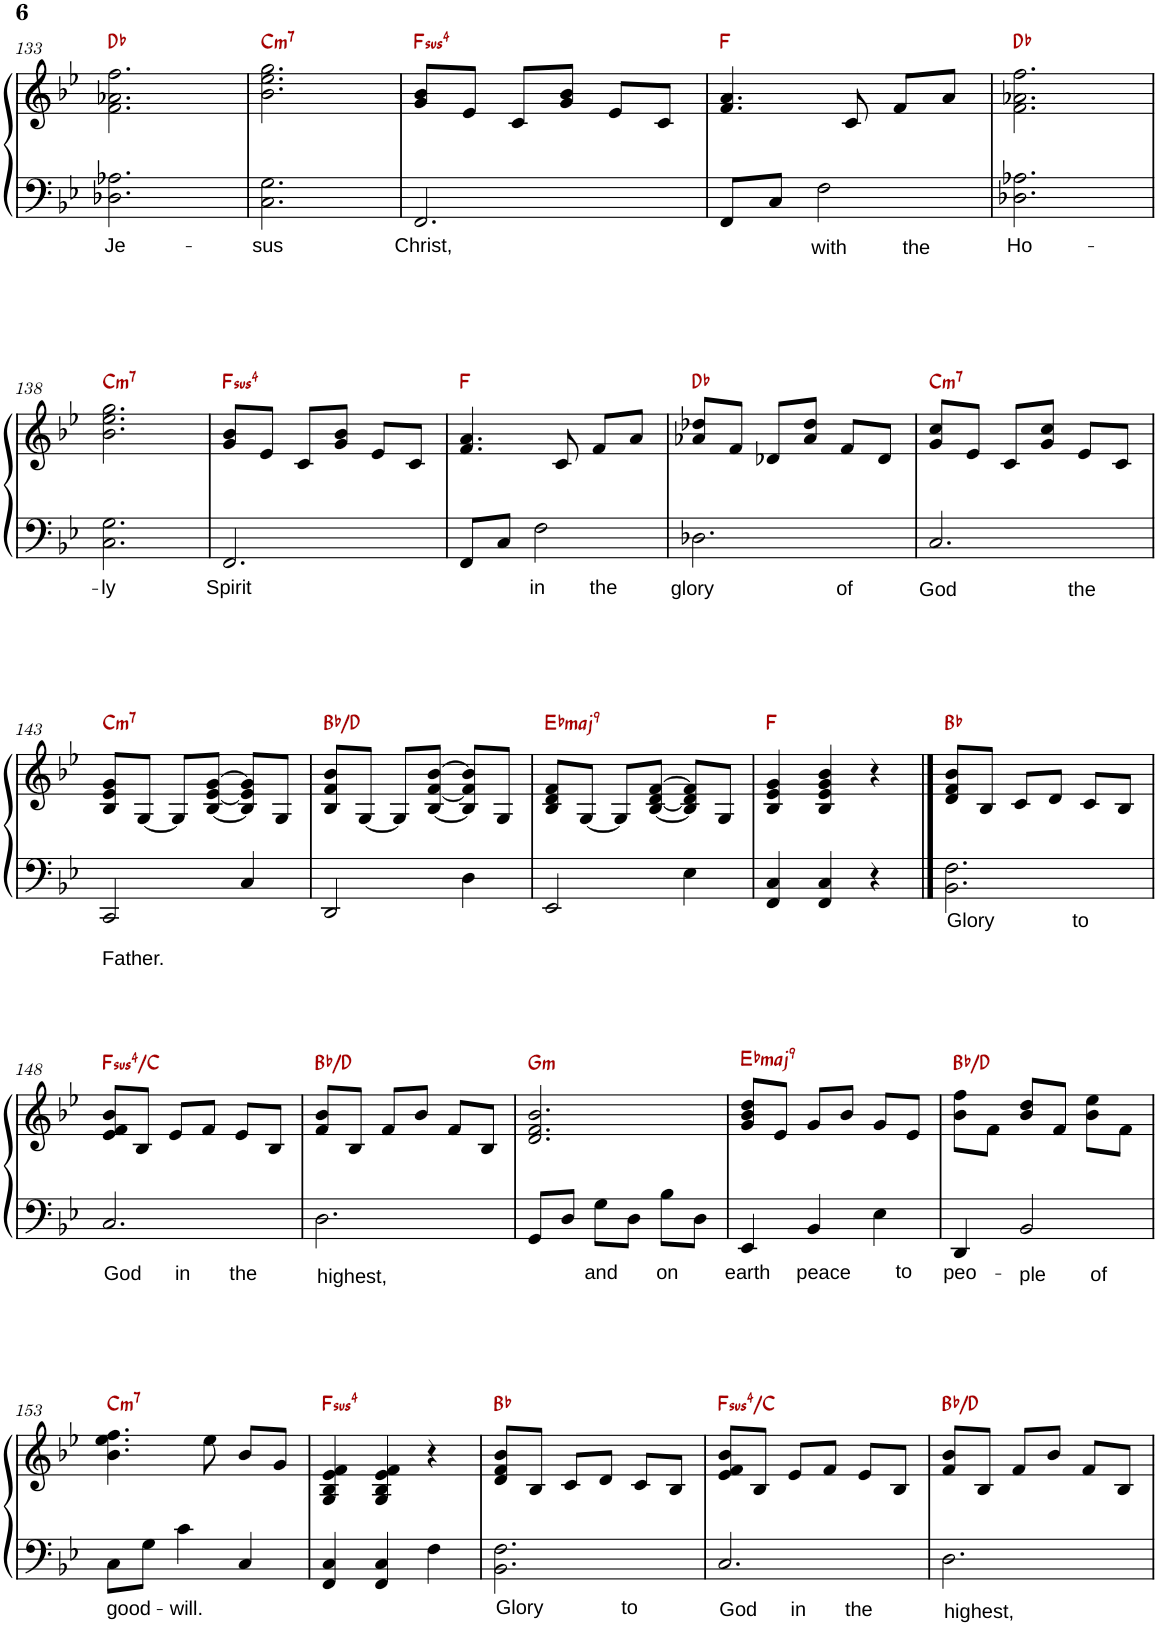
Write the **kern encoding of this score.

**kern	**text	**kern	**harte
*part1	*part1	*part1	*part1
*staff2	*staff2	*staff1	*
*I"Piano	*	*	*
*I'Pno.	*	*	*
!!LO:PB:g=z
*clefF4	*	*clefG2	*
*k[b-e-]	*	*k[b-e-]	*
*M3/4	*	*M3/4	*
=133	=133	=133	=133
!	!LO:LY:b	!	!
2.D-X\ 2.A-X\	Je-	2.f\ 2.a-X\ 2.ff\	Db:maj
=134	=134	=134	=134
!	!LO:LY:b	!	!LO:H:kt=m7
2.C\ 2.G\	-sus	2.b-\ 2.ee-\ 2.gg\	C:min7
=135	=135	=135	=135
!	!LO:LY:b	!	!LO:H:kt=4
2.FF/	Christ,	8g/ 8b-/L	F:sus4
.	.	8e-/J	.
.	.	8c/L	.
.	.	8g/ 8b-/J	.
.	.	8e-/L	.
.	.	8c/J	.
=136	=136	=136	=136
8FF/L	.	4.f/ 4.a/	F:maj
8C/J	.	.	.
!	!LO:LY:b	!	!
2F\	with the	.	.
.	.	8c/	.
.	.	8f/L	.
.	.	8a/J	.
=137	=137	=137	=137
!	!LO:LY:b	!	!
2.D-X\ 2.A-X\	Ho-	2.f\ 2.a-X\ 2.ff\	Db:maj
!!LO:LB:g=z
=138	=138	=138	=138
!	!LO:LY:b	!	!LO:H:kt=m7
2.C\ 2.G\	-ly	2.b-\ 2.ee-\ 2.gg\	C:min7
=139	=139	=139	=139
!	!LO:LY:b	!	!LO:H:kt=4
2.FF/	Spirit	8g/ 8b-/L	F:sus4
.	.	8e-/J	.
.	.	8c/L	.
.	.	8g/ 8b-/J	.
.	.	8e-/L	.
.	.	8c/J	.
=140	=140	=140	=140
8FF/L	.	4.f/ 4.a/	F:maj
8C/J	.	.	.
!	!LO:LY:b	!	!
2F\	in the	.	.
.	.	8c/	.
.	.	8f/L	.
.	.	8a/J	.
=141	=141	=141	=141
!	!LO:LY:b	!	!
2.D-X\	glory of	8a-X/ 8dd-X/L	Db:maj
.	.	8f/J	.
.	.	8d-X/L	.
.	.	8a-/ 8dd-/J	.
.	.	8f/L	.
.	.	8d-/J	.
=142	=142	=142	=142
!	!LO:LY:b	!	!LO:H:kt=m7
2.C/	God the	8g/ 8cc/L	C:min7
.	.	8e-/J	.
.	.	8c/L	.
.	.	8g/ 8cc/J	.
.	.	8e-/L	.
.	.	8c/J	.
!!LO:LB:g=z
=143	=143	=143	=143
!	!LO:LY:b	!	!LO:H:kt=m7
2CC/	Father.	8B-/ 8e-/ 8g/L	C:min7
.	.	[8G/J	.
.	.	8G/L]	.
.	.	[8B-/ [8e-/ [8g/J	.
4C/	.	8B-/] 8e-/] 8g/]L	.
.	.	8G/J	.
=144	=144	=144	=144
2DD/	.	8B-/ 8f/ 8b-/L	Bb:maj/3
.	.	[8G/J	.
.	.	8G/L]	.
.	.	[8B-/ [8f/ [8b-/J	.
4D\	.	8B-/] 8f/] 8b-/]L	.
.	.	8G/J	.
=145	=145	=145	=145
!	!	!	!LO:H:kt=maj9
2EE-/	.	8B-/ 8d/ 8f/L	Eb:maj9
.	.	[8G/J	.
.	.	8G/L]	.
.	.	[8B-/ [8d/ [8f/J	.
4E-\	.	8B-/] 8d/] 8f/]L	.
.	.	8G/J	.
=146	=146	=146	=146
4FF/ 4C/	.	4B-/ 4e-/ 4g/	F:maj
4FF/ 4C/	.	4B-/ 4e-/ 4g/ 4b-/	.
4r	.	4r	.
==147	==147	==147	==147
!	!LO:LY:b	!	!
2.BB-\ 2.F\	Glory to	8d/ 8f/ 8b-/L	Bb:maj
.	.	8B-/J	.
.	.	8c/L	.
.	.	8d/J	.
.	.	8c/L	.
.	.	8B-/J	.
!!LO:LB:g=z
=148	=148	=148	=148
!	!LO:LY:b	!	!LO:H:kt=4
2.C/	God in the	8e-/ 8f/ 8b-/L	F:sus4/5
.	.	8B-/J	.
.	.	8e-/L	.
.	.	8f/J	.
.	.	8e-/L	.
.	.	8B-/J	.
=149	=149	=149	=149
!	!LO:LY:b	!	!
2.D\	highest,	8f/ 8b-/L	Bb:maj/3
.	.	8B-/J	.
.	.	8f/L	.
.	.	8b-/J	.
.	.	8f/L	.
.	.	8B-/J	.
=150	=150	=150	=150
!	!	!	!LO:H:kt=m
8GG/L	.	2.d/ 2.f/ 2.b-/	G:min
8D/J	.	.	.
!	!LO:LY:b	!	!
8G\L	and	.	.
8D\J	.	.	.
!	!LO:LY:b	!	!
8B-\L	on	.	.
8D\J	.	.	.
=151	=151	=151	=151
!	!LO:LY:b	!	!LO:H:kt=maj9
4EE-/	earth	8g/ 8b-/ 8dd/L	Eb:maj9
.	.	8e-/J	.
!	!LO:LY:b	!	!
4BB-/	peace	8g/L	.
.	.	8b-/J	.
!	!LO:LY:b	!	!
4E-\	to	8g/L	.
.	.	8e-/J	.
=152	=152	=152	=152
!	!LO:LY:b	!	!
4DD/	peo-	8b-\ 8ff\L	Bb:maj/3
.	.	8f\J	.
!	!LO:LY:b	!	!
2BB-/	-ple of	8b-/ 8dd/L	.
.	.	8f/J	.
.	.	8b-\ 8ee-\L	.
.	.	8f\J	.
!!LO:LB:g=z
=153	=153	=153	=153
!	!LO:LY:b	!	!LO:H:kt=m7
8C\L	good-	4.b-\ 4.ee-\ 4.ff\	C:min7
8G\J	.	.	.
!	!LO:LY:b	!	!
4c\	-will.	.	.
.	.	8ee-\	.
4C/	.	8b-/L	.
.	.	8g/J	.
=154	=154	=154	=154
!	!	!	!LO:H:kt=4
4FF/ 4C/	.	4G/ 4B-/ 4e-/ 4f/	F:sus4
4FF/ 4C/	.	4G/ 4B-/ 4e-/ 4f/	.
4F\	.	4r	.
=155	=155	=155	=155
!	!LO:LY:b	!	!
2.BB-\ 2.F\	Glory to	8d/ 8f/ 8b-/L	Bb:maj
.	.	8B-/J	.
.	.	8c/L	.
.	.	8d/J	.
.	.	8c/L	.
.	.	8B-/J	.
=156	=156	=156	=156
!	!LO:LY:b	!	!LO:H:kt=4
2.C/	God in the	8e-/ 8f/ 8b-/L	F:sus4/5
.	.	8B-/J	.
.	.	8e-/L	.
.	.	8f/J	.
.	.	8e-/L	.
.	.	8B-/J	.
=157	=157	=157	=157
!	!LO:LY:b	!	!
2.D\	highest,	8f/ 8b-/L	Bb:maj/3
.	.	8B-/J	.
.	.	8f/L	.
.	.	8b-/J	.
.	.	8f/L	.
.	.	8B-/J	.
=	=	=	=
*-	*-	*-	*-
